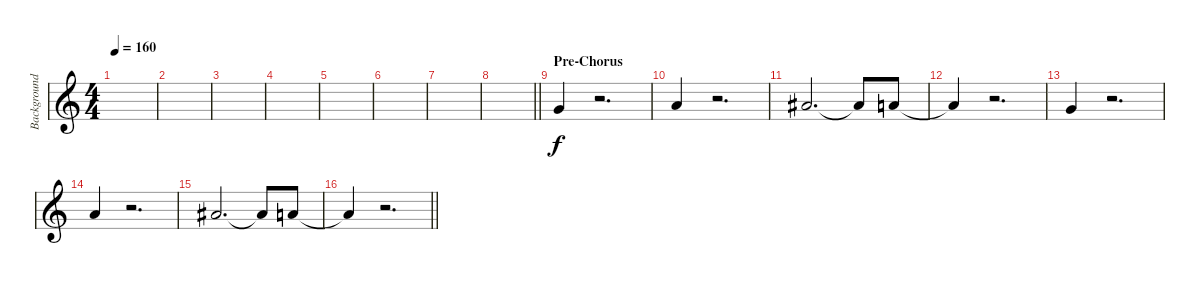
\track ("Background Voice" "Background") {instrument lead1square}
\staff {score}
\tuning (E4 B3 G3 D3 A2 D2) {hide}
\ts (4 4)
\tempo 160
\clef g2
\ks c
|
|
|
|
|
|
|
\barLineRight lightlight
|
\section ("" "Pre-Chorus")
3.1.4 r.2{d} |
5.1.4 r.2{d} |
6.1.2{d} 6.1{t}.8 5.1.8 |
5.1{t}.4 r.2{d} |
3.1.4 r.2{d} |
5.1.4 r.2{d} |
6.1.2{d} 6.1{t}.8 5.1.8 |
\barLineRight lightlight
5.1{t}.4 r.2{d}
